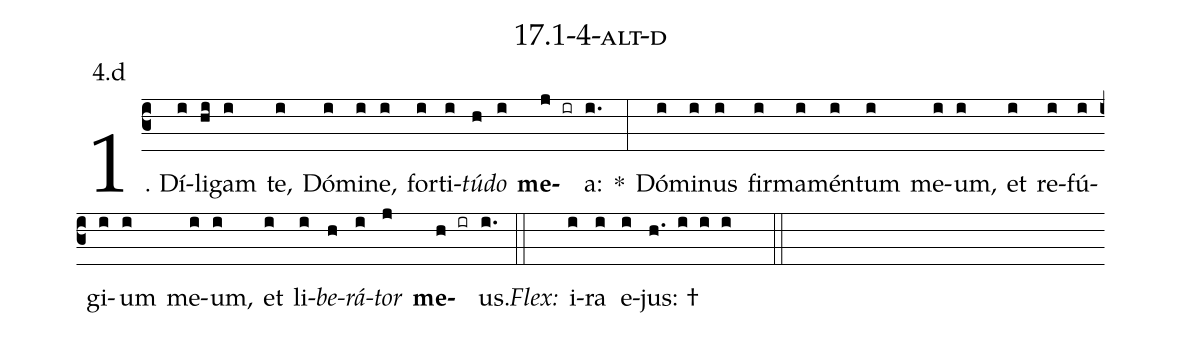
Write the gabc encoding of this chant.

name: 17.1-4-alt-d;
annotation: 4.d;
%%
(c3)1. Dí(i)li(hi)gam(i) te,(i) Dó(i)mi(i)ne,(i) for(i)ti(i)<i>tú</i>(h)<i>do</i>(i) <b>me</b>(j ir)a:(i.) *(:) Dó(i)mi(i)nus(i) fir(i)ma(i)mén(i)tum(i) me(i)um,(i) et(i) re(i)fú(i)gi(i)um(i) me(i)um,(i) et(i) li(i)<i>be</i>(h)<i>rá</i>(i)<i>tor</i>(j) <b>me</b>(h ir)us.(i.) (::)
<i>Flex:</i>()  i(i)ra(i) e(i)jus: †(h. i i i  ::)
